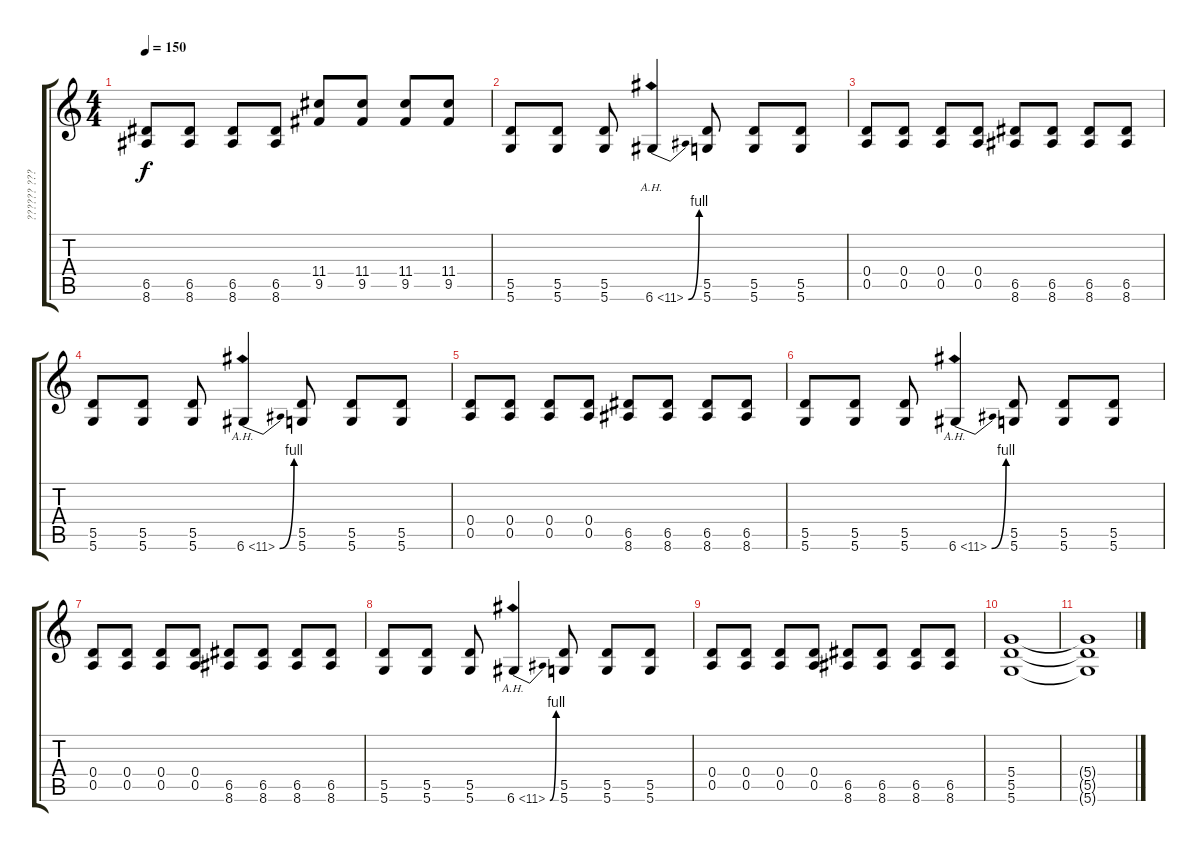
\track ("?????? ???????" "?????? ???") {instrument distortionguitar}
\staff {score tabs}
\tuning (E4 B3 G3 D3 A2 D2) {hide}
\ts (4 4)
\tempo 150
\clef g2
\ks c
(6.5 8.6).8{dy f} (6.5 8.6).8 (6.5 8.6).8 (6.5 8.6).8 (11.4 9.5).8 (11.4 9.5).8 (11.4 9.5).8 (11.4 9.5).8 |
(5.5 5.6).8 (5.5 5.6).8 (5.5 5.6).8 6.6{be (bend 0 0 60 4) ah 5}.4 (5.5 5.6).8 (5.5 5.6).8 (5.5 5.6).8 |
(0.4 0.5).8 (0.4 0.5).8 (0.4 0.5).8 (0.4 0.5).8 (6.5 8.6).8 (6.5 8.6).8 (6.5 8.6).8 (6.5 8.6).8 |
(5.5 5.6).8 (5.5 5.6).8 (5.5 5.6).8 6.6{be (bend 0 0 60 4) ah 5}.4 (5.5 5.6).8 (5.5 5.6).8 (5.5 5.6).8 |
(0.4 0.5).8 (0.4 0.5).8 (0.4 0.5).8 (0.4 0.5).8 (6.5 8.6).8 (6.5 8.6).8 (6.5 8.6).8 (6.5 8.6).8 |
(5.5 5.6).8 (5.5 5.6).8 (5.5 5.6).8 6.6{be (bend 0 0 60 4) ah 5}.4 (5.5 5.6).8 (5.5 5.6).8 (5.5 5.6).8 |
(0.4 0.5).8 (0.4 0.5).8 (0.4 0.5).8 (0.4 0.5).8 (6.5 8.6).8 (6.5 8.6).8 (6.5 8.6).8 (6.5 8.6).8 |
(5.5 5.6).8 (5.5 5.6).8 (5.5 5.6).8 6.6{be (bend 0 0 60 4) ah 5}.4 (5.5 5.6).8 (5.5 5.6).8 (5.5 5.6).8 |
(0.4 0.5).8 (0.4 0.5).8 (0.4 0.5).8 (0.4 0.5).8 (6.5 8.6).8 (6.5 8.6).8 (6.5 8.6).8 (6.5 8.6).8 |
(5.4 5.5 5.6).1 |
(5.4{t} 5.5{t} 5.6{t}).1
